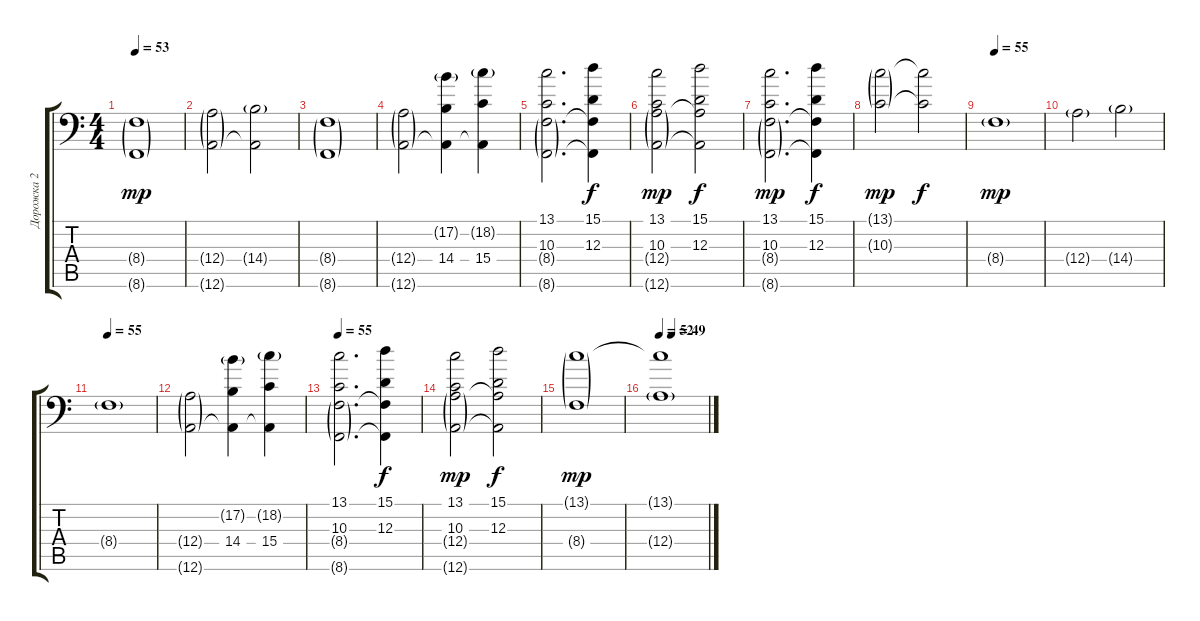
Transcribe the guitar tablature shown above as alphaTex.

\track ("Дорожка 2" "Дорожка 2") {instrument pad8sweep}
\staff {score tabs}
\tuning (B3 Gb3 D3 A2 E2 A1) {hide}
\ts (4 4)
\tempo 53
\clef f4
\ks c
(8.4{g} 8.6{g}).1{dy mp} |
(12.4{g} 12.6{g}).2 (14.4{g} 12.6{t}).2 |
(8.4{g} 8.6{g}).1 |
(12.4{g} 12.6{g}).2 (17.2{g} 14.4 12.6{t}).4 (18.2{g} 15.4 12.6{t}).4 |
(13.1 10.3 8.4{g} 8.6{g}).2{d} (15.1 12.3 8.4{t} 8.6{t}).4{dy f} |
(13.1 10.3 12.4{g} 12.6{g}).2{dy mp} (15.1 12.3 12.4{t} 12.6{t}).2{dy f} |
(13.1 10.3 8.4{g} 8.6{g}).2{d dy mp} (15.1 12.3 8.4{t} 8.6{t}).4{dy f} |
(13.1{g} 10.3{g}).2{dy mp} (13.1{t} 10.3{t}).2{dy f} |
\tempo 55
8.4{g}.1{dy mp} |
12.4{g}.2 14.4{g}.2 |
\tempo 55
8.4{g}.1 |
(12.4{g} 12.6{g}).2 (17.2{g} 14.4 12.6{t}).4 (18.2{g} 15.4 12.6{t}).4 |
\tempo 55
(13.1 10.3 8.4{g} 8.6{g}).2{d} (15.1 12.3 8.4{t} 8.6{t}).4{dy f} |
(13.1 10.3 12.4{g} 12.6{g}).2{dy mp} (15.1 12.3 12.4{t} 12.6{t}).2{dy f} |
(13.1{g} 8.4{g}).1{dy mp} |
\tempo 52
\tempo (49 0.25)
(13.1{t} 12.4{g}).1
